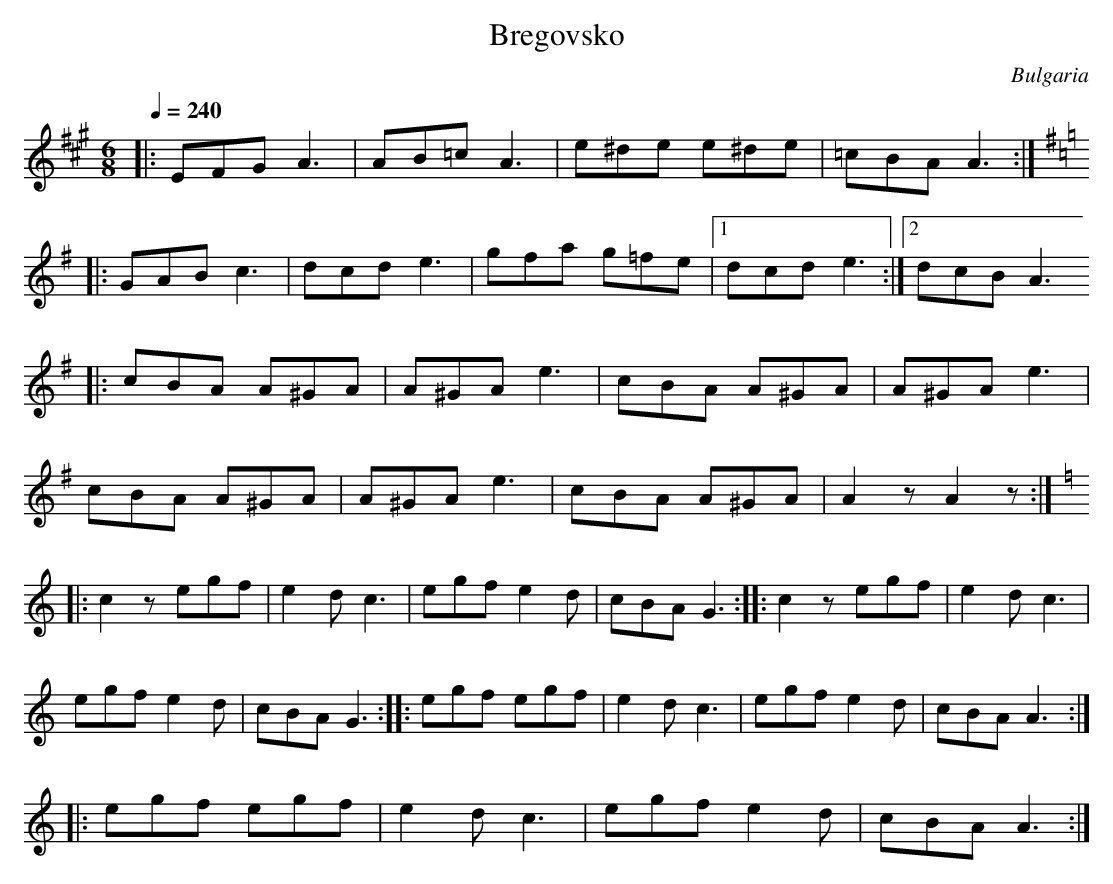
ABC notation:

X:1
T:Bregovsko
O:Bulgaria
M:6/8
L:1/8
K:A
Q:1/4=240
|:EFG A3|AB=c A3|e^de e^de|=cBA A3:|
K:G
|:GAB c3|dcde3|gfa g=fe| [1 dcd e3:|[2 dcB A3
|:cBA A^GA|A^GA e3| cBA A^GA|A^GA e3|
cBA A^GA|A^GA e3|cBA A^GA|A2 z A2 z:|
K:C
|:c2z egf|e2d c3|egf e2d|cBA G3:||:c2z egf|e2d c3|
egf e2d|cBA G3:||:egf egf|e2d c3|egf e2d|cBA A3:|
|:egf egf|e2d c3|egf e2d|cBA A3:|
